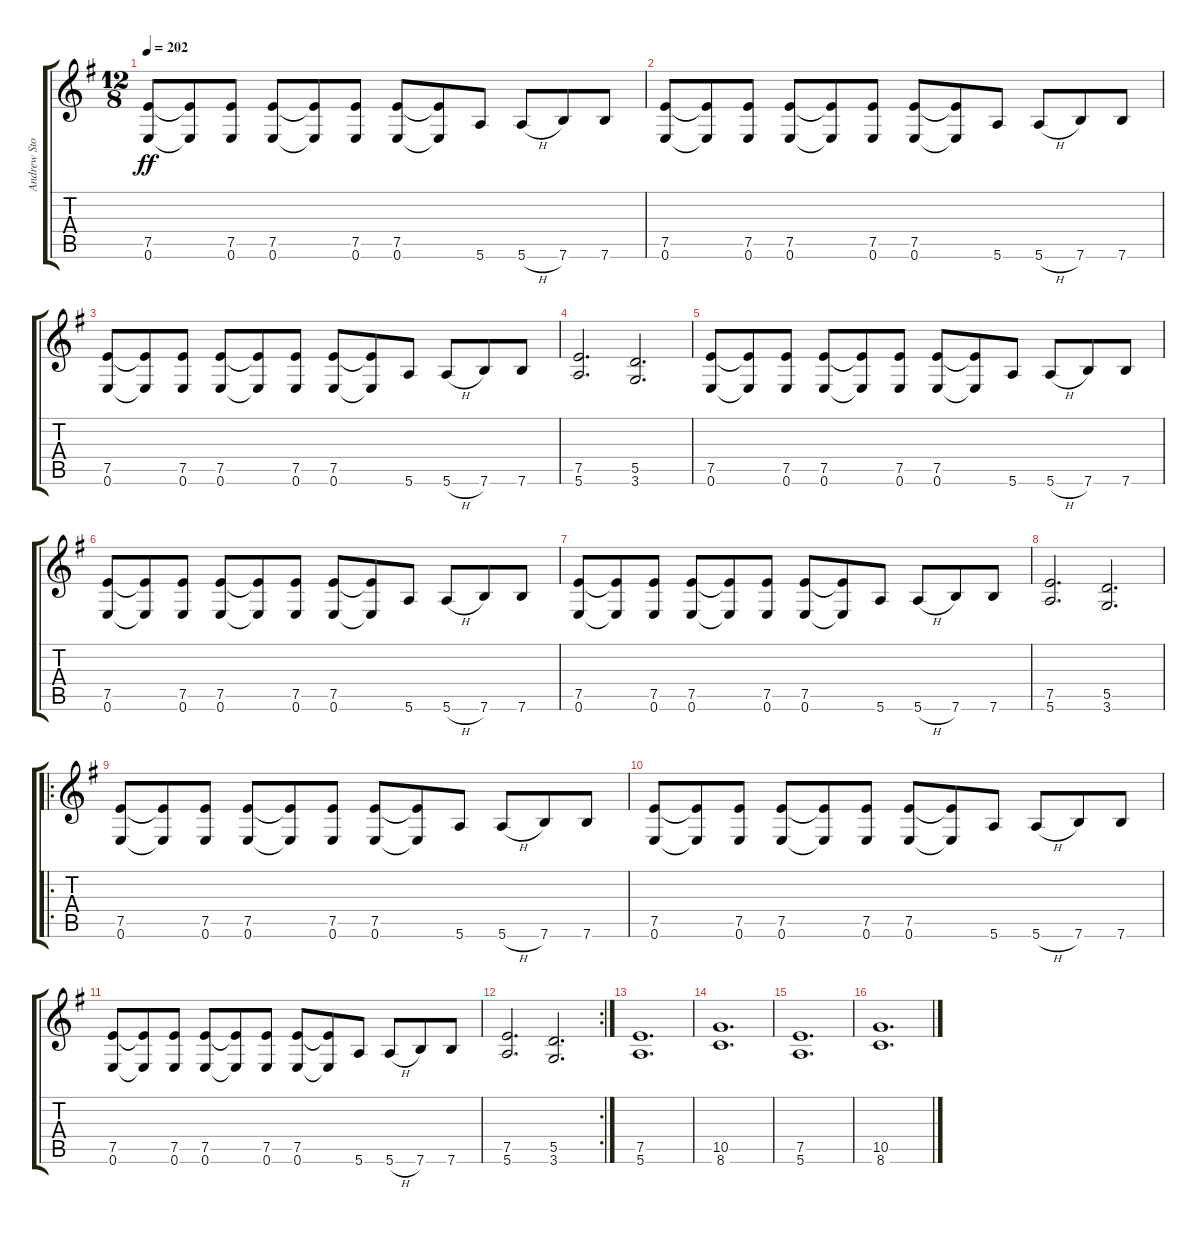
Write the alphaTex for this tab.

\track ("Andrew Stockdale (pan left)" "Andrew Sto") {instrument overdrivenguitar}
\staff {score tabs}
\tuning (E4 B3 G3 D3 A2 E2) {hide}
\ts (12 8)
\tempo 202
\clef g2
\ks g
(7.5 0.6).8{dy ff instrument overdrivenguitar} (7.5{t} 0.6{t}).8 (7.5 0.6).8 (7.5 0.6).8 (7.5{t} 0.6{t}).8 (7.5 0.6).8 (7.5 0.6).8 (7.5{t} 0.6{t}).8 5.6.8 5.6{h}.8 7.6.8 7.6.8 |
(7.5 0.6).8 (7.5{t} 0.6{t}).8 (7.5 0.6).8 (7.5 0.6).8 (7.5{t} 0.6{t}).8 (7.5 0.6).8 (7.5 0.6).8 (7.5{t} 0.6{t}).8 5.6.8 5.6{h}.8 7.6.8 7.6.8 |
(7.5 0.6).8 (7.5{t} 0.6{t}).8 (7.5 0.6).8 (7.5 0.6).8 (7.5{t} 0.6{t}).8 (7.5 0.6).8 (7.5 0.6).8 (7.5{t} 0.6{t}).8 5.6.8 5.6{h}.8 7.6.8 7.6.8 |
(7.5 5.6).2{d} (5.5 3.6).2{d} |
(7.5 0.6).8 (7.5{t} 0.6{t}).8 (7.5 0.6).8 (7.5 0.6).8 (7.5{t} 0.6{t}).8 (7.5 0.6).8 (7.5 0.6).8 (7.5{t} 0.6{t}).8 5.6.8 5.6{h}.8 7.6.8 7.6.8 |
(7.5 0.6).8 (7.5{t} 0.6{t}).8 (7.5 0.6).8 (7.5 0.6).8 (7.5{t} 0.6{t}).8 (7.5 0.6).8 (7.5 0.6).8 (7.5{t} 0.6{t}).8 5.6.8 5.6{h}.8 7.6.8 7.6.8 |
(7.5 0.6).8 (7.5{t} 0.6{t}).8 (7.5 0.6).8 (7.5 0.6).8 (7.5{t} 0.6{t}).8 (7.5 0.6).8 (7.5 0.6).8 (7.5{t} 0.6{t}).8 5.6.8 5.6{h}.8 7.6.8 7.6.8 |
(7.5 5.6).2{d} (5.5 3.6).2{d} |
\ro
(7.5 0.6).8 (7.5{t} 0.6{t}).8 (7.5 0.6).8 (7.5 0.6).8 (7.5{t} 0.6{t}).8 (7.5 0.6).8 (7.5 0.6).8 (7.5{t} 0.6{t}).8 5.6.8 5.6{h}.8 7.6.8 7.6.8 |
(7.5 0.6).8 (7.5{t} 0.6{t}).8 (7.5 0.6).8 (7.5 0.6).8 (7.5{t} 0.6{t}).8 (7.5 0.6).8 (7.5 0.6).8 (7.5{t} 0.6{t}).8 5.6.8 5.6{h}.8 7.6.8 7.6.8 |
(7.5 0.6).8 (7.5{t} 0.6{t}).8 (7.5 0.6).8 (7.5 0.6).8 (7.5{t} 0.6{t}).8 (7.5 0.6).8 (7.5 0.6).8 (7.5{t} 0.6{t}).8 5.6.8 5.6{h}.8 7.6.8 7.6.8 |
\rc 2
(7.5 5.6).2{d} (5.5 3.6).2{d} |
(7.5 5.6).1{d} |
(10.5 8.6).1{d} |
(7.5 5.6).1{d} |
(10.5 8.6).1{d}
